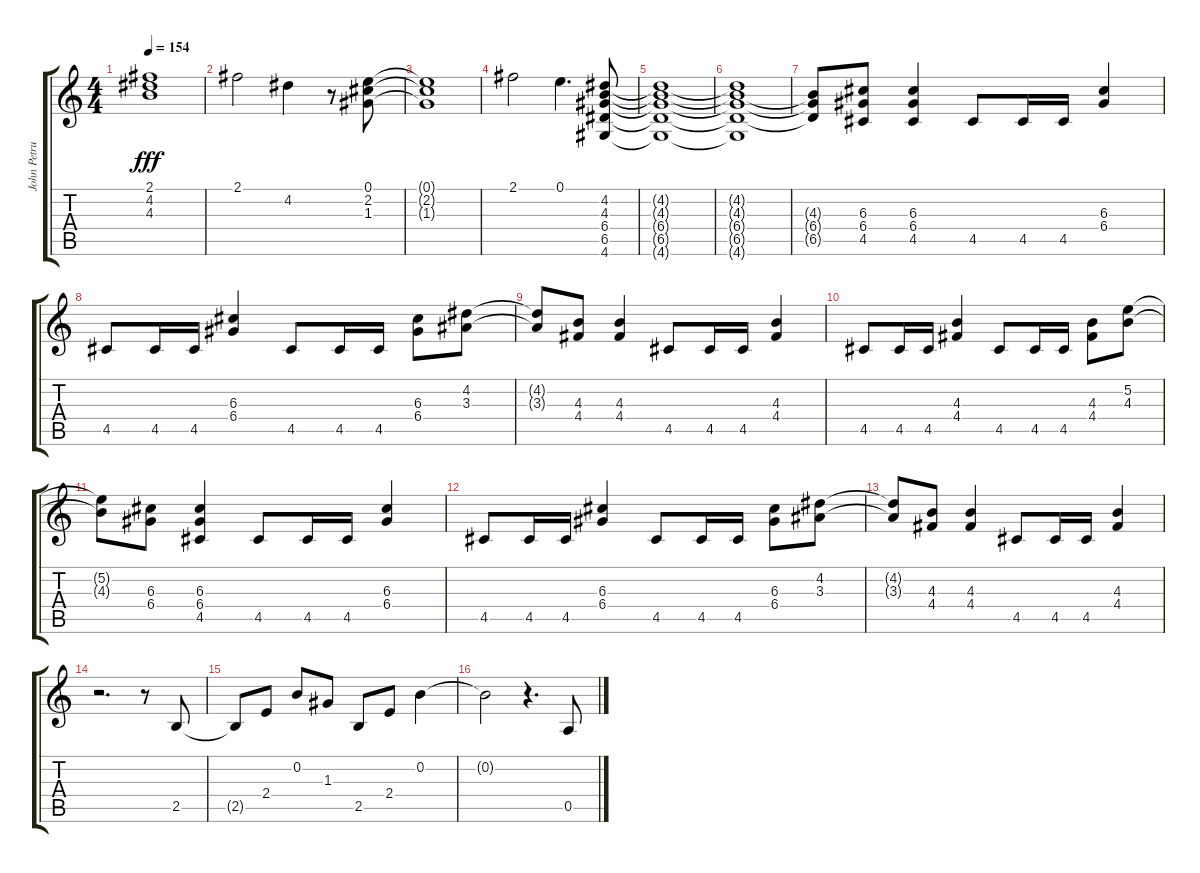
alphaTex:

\track ("John Petrucci Rhythm" "John Petru") {instrument distortionguitar}
\staff {score tabs}
\tuning (E4 B3 G3 D3 A2 E2) {hide}
\ts (4 4)
\tempo 154
\clef g2
\ks c
(2.1{t} 4.2{t} 4.3{t}).1{dy fff} |
2.1.2 4.2.4 r.8 (0.1 2.2 1.3).8 |
(0.1{t} 2.2{t} 1.3{t}).1 |
2.1.2 0.1.4{d} (4.2 4.3 6.4 6.5 4.6).8 |
(4.2{t} 4.3{t} 6.4{t} 6.5{t} 4.6{t}).1 |
(4.2{t} 4.3{t} 6.4{t} 6.5{t} 4.6{t}).1 |
(4.3{t} 6.4{t} 6.5{t}).8 (6.3 6.4 4.5).8 (6.3 6.4 4.5).4 4.5.8 4.5.16 4.5.16 (6.3 6.4).4 |
4.5.8 4.5.16 4.5.16 (6.3 6.4).4 4.5.8 4.5.16 4.5.16 (6.3 6.4).8 (4.2 3.3).8 |
(4.2{t} 3.3{t}).8 (4.3 4.4).8 (4.3 4.4).4 4.5.8 4.5.16 4.5.16 (4.3 4.4).4 |
4.5.8 4.5.16 4.5.16 (4.3 4.4).4 4.5.8 4.5.16 4.5.16 (4.3 4.4).8 (5.2 4.3).8 |
(5.2{t} 4.3{t}).8 (6.3 6.4).8 (6.3 6.4 4.5).4 4.5.8 4.5.16 4.5.16 (6.3 6.4).4 |
4.5.8 4.5.16 4.5.16 (6.3 6.4).4 4.5.8 4.5.16 4.5.16 (6.3 6.4).8 (4.2 3.3).8 |
(4.2{t} 3.3{t}).8 (4.3 4.4).8 (4.3 4.4).4 4.5.8 4.5.16 4.5.16 (4.3 4.4).4 |
r.2{d} r.8 2.5.8 |
2.5{t}.8 2.4.8 0.2.8 1.3.8 2.5.8 2.4.8 0.2.4 |
0.2{t}.2 r.4{d} 0.5.8
